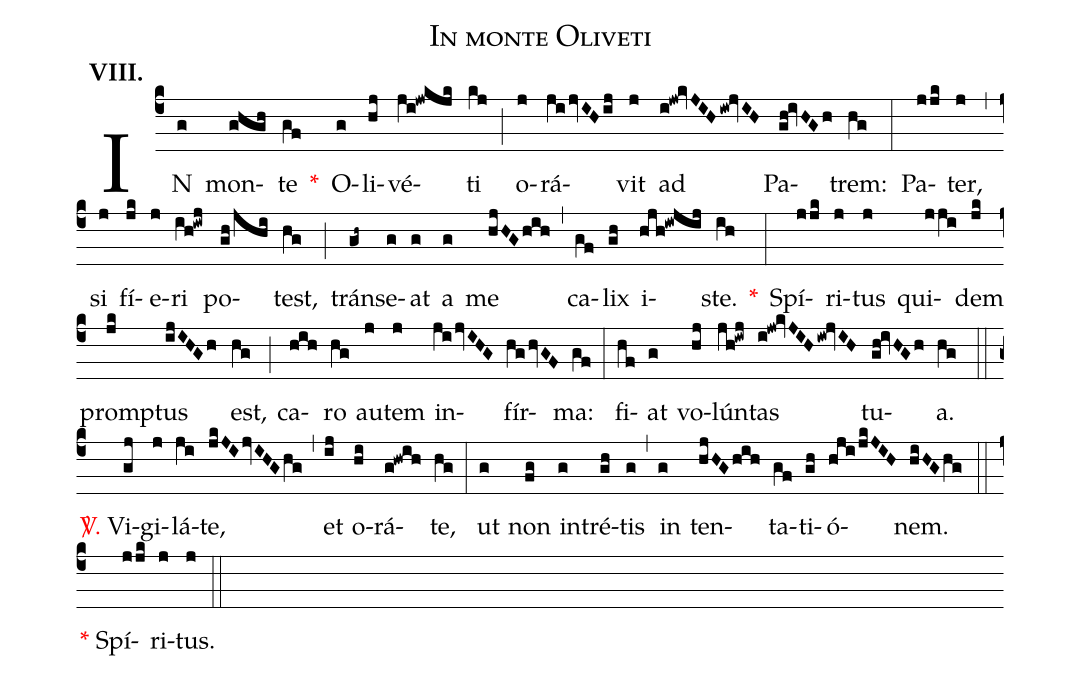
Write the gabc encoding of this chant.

name:In monte Oliveti;
mode:VIII.;
%%
(c4) IN(g) mon(ghgh)te(gf) <v>\red{*}</v>() O(g)li(hj)vé(ji!jwkjk)ti(kj) (;) o(j)rá(jijvIHij)vit(j) ad(i!jw!kvJIHiw!jvIH) Pa(gh!ivHGh)trem:(hg) (:) Pa(jjk)ter,(j) (,) si(j) fí(jk)e(j)ri(ih!iwj) po(gh/jhi)test,(hg) (;) trán(gh~)se(g)at(g) a(g) me(hjHGhih) (,) ca(gf)lix(gh) i(hjh!iwjij)ste.(ih) <v>\red{*}</v>(:) Spí(jjk)ri(j)tus(j) qui(jji)dem(jk) promp(jk)tus(ijIHGh) est,(hg) (;) ca(hih)ro(hg) au(j)tem(j) in(jijvIHG)fír(hghvGF)ma:(gf) (:) fi(hf)at(g) vo(hj)lún(jh!iwj)tas(i!jw!kvJIHiw!jvIH) tu(gh!ivHGh)a.(hg) (::) <v>\red{\Vbar.}</v> Vi(gj)gi(j)lá(ji)te,(jkJIjvIHGhg) (,) et(ij) o(hi)rá(g!hwih)te,(hg) (:) ut(g) non(fg) in(g)tré(gh)tis(g) (,) in(g) ten(hjHGhih)ta(gf)ti(gh)ó(hji/jkJIH)nem.(hiHGhg) (::) <v>\red{*}</v> Spí(jjk)ri(j)tus.(j) (::)
